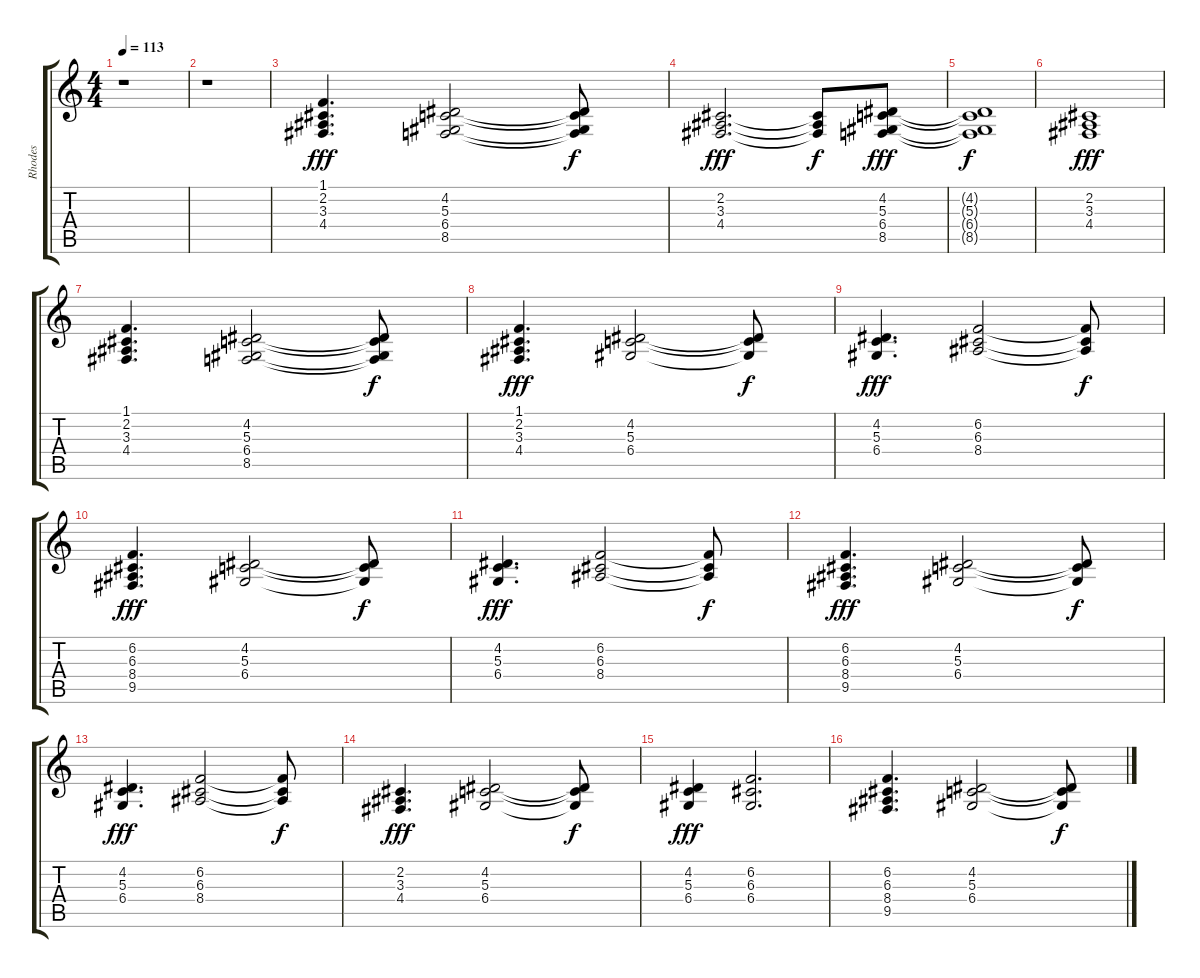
\track ("Rhodes" "Rhodes") {instrument electricpiano2}
\staff {score tabs}
\tuning (E4 B3 G3 D3 A2 E2) {hide}
\ts (4 4)
\tempo 113
\clef g2
\ks c
r.1{dy f} |
r.1 |
(1.1 2.2 3.3 4.4).4{d dy fff} (4.2 5.3 6.4 8.5).2 (4.2{t} 5.3{t} 6.4{t} 8.5{t}).8{dy f} |
(2.2 3.3 4.4).2{d dy fff} (2.2{t} 3.3{t} 4.4{t}).8{dy f} (4.2 5.3 6.4 8.5).8{dy fff} |
(4.2{t} 5.3{t} 6.4{t} 8.5{t}).1{dy f} |
(2.2 3.3 4.4).1{dy fff} |
(1.1 2.2 3.3 4.4).4{d} (4.2 5.3 6.4 8.5).2 (4.2{t} 5.3{t} 6.4{t} 8.5{t}).8{dy f} |
(1.1 2.2 3.3 4.4).4{d dy fff} (4.2 5.3 6.4).2 (4.2{t} 5.3{t} 6.4{t}).8{dy f} |
(4.2 5.3 6.4).4{d dy fff} (6.2 6.3 8.4).2 (6.2{t} 6.3{t} 8.4{t}).8{dy f} |
(6.2 6.3 8.4 9.5).4{d dy fff} (4.2 5.3 6.4).2 (4.2{t} 5.3{t} 6.4{t}).8{dy f} |
(4.2 5.3 6.4).4{d dy fff} (6.2 6.3 8.4).2 (6.2{t} 6.3{t} 8.4{t}).8{dy f} |
(6.2 6.3 8.4 9.5).4{d dy fff} (4.2 5.3 6.4).2 (4.2{t} 5.3{t} 6.4{t}).8{dy f} |
(4.2 5.3 6.4).4{d dy fff} (6.2 6.3 8.4).2 (6.2{t} 6.3{t} 8.4{t}).8{dy f} |
(2.2 3.3 4.4).4{d dy fff} (4.2 5.3 6.4).2 (4.2{t} 5.3{t} 6.4{t}).8{dy f} |
(4.2 5.3 6.4).4{dy fff} (6.2 6.3 6.4).2{d} |
(6.2 6.3 8.4 9.5).4{d} (4.2 5.3 6.4).2 (4.2{t} 5.3{t} 6.4{t}).8{dy f}
